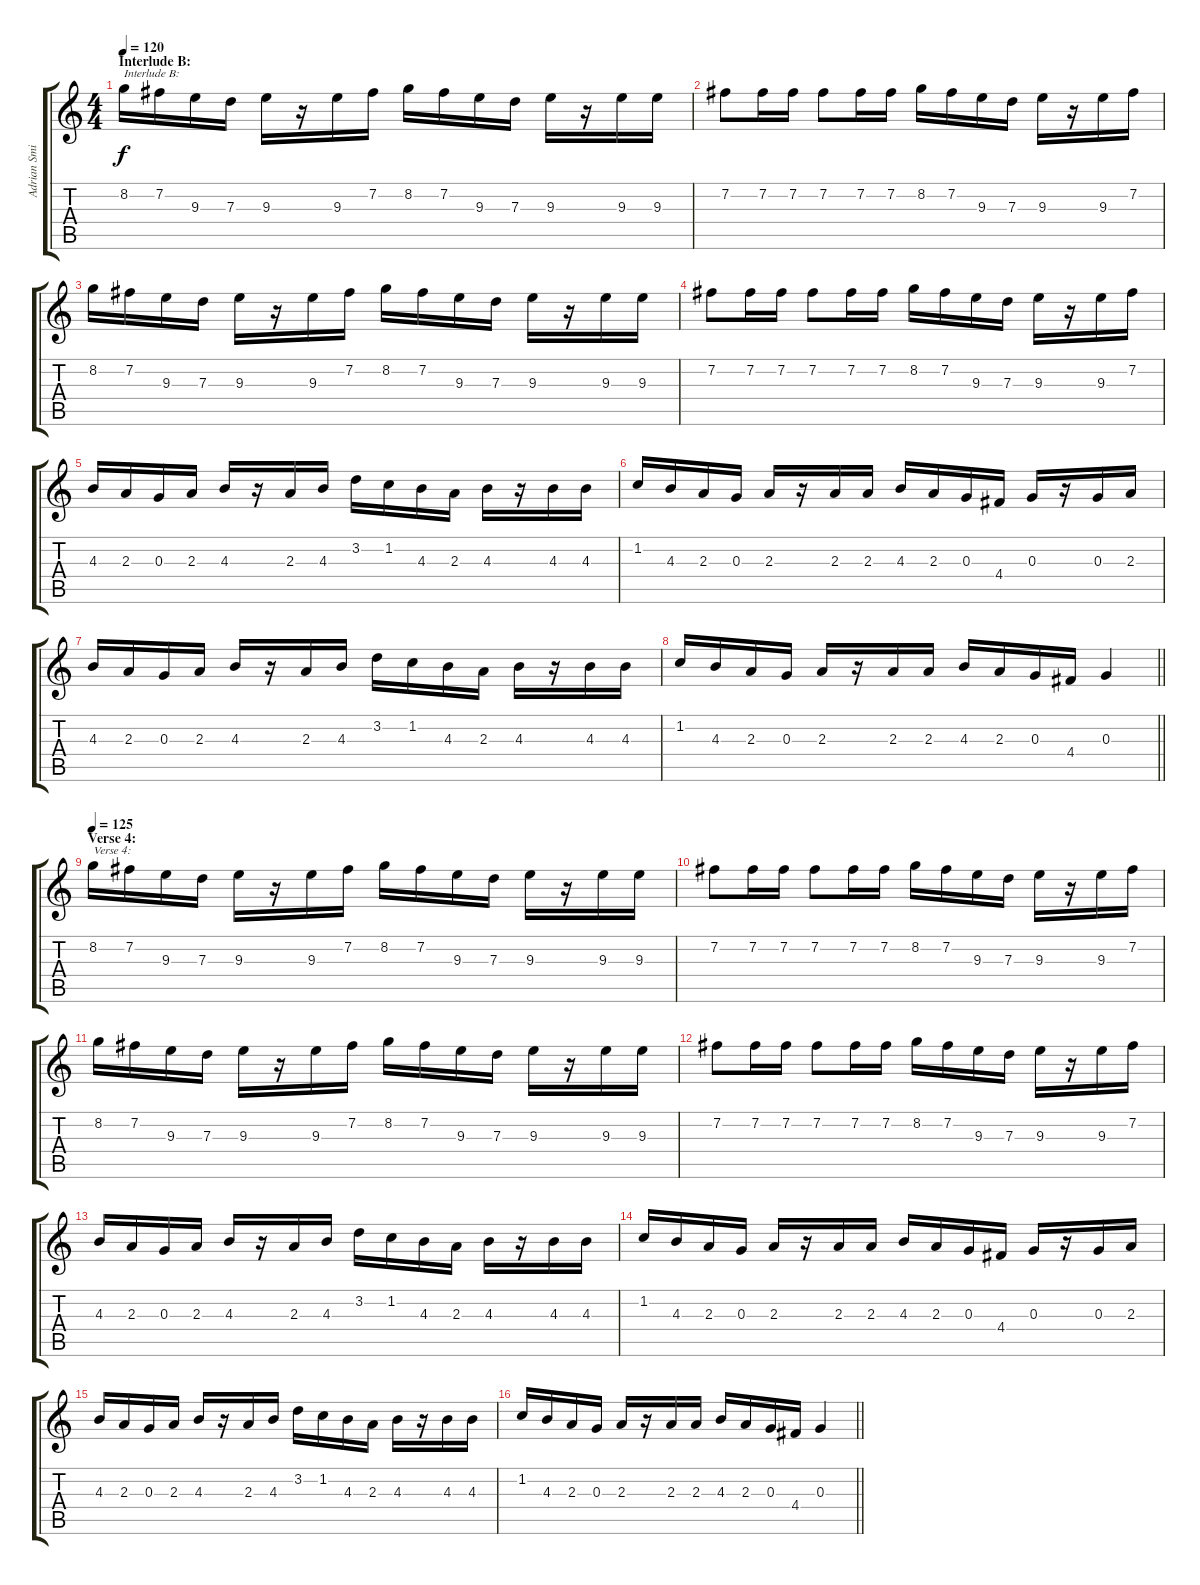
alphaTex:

\track ("Adrian Smith" "Adrian Smi") {instrument overdrivenguitar}
\staff {score tabs}
\tuning (E4 B3 G3 D3 A2 E2) {hide}
\ts (4 4)
\section ("" "Interlude B:")
\tempo 120
\clef g2
\ks c
8.2.16{txt "Interlude B:" dy f} 7.2.16 9.3.16 7.3.16 9.3.16 r.16 9.3.16 7.2.16 8.2.16 7.2.16 9.3.16 7.3.16 9.3.16 r.16 9.3.16 9.3.16 |
7.2.8 7.2.16 7.2.16 7.2.8 7.2.16 7.2.16 8.2.16 7.2.16 9.3.16 7.3.16 9.3.16 r.16 9.3.16 7.2.16 |
8.2.16 7.2.16 9.3.16 7.3.16 9.3.16 r.16 9.3.16 7.2.16 8.2.16 7.2.16 9.3.16 7.3.16 9.3.16 r.16 9.3.16 9.3.16 |
7.2.8 7.2.16 7.2.16 7.2.8 7.2.16 7.2.16 8.2.16 7.2.16 9.3.16 7.3.16 9.3.16 r.16 9.3.16 7.2.16 |
4.3.16 2.3.16 0.3.16 2.3.16 4.3.16 r.16 2.3.16 4.3.16 3.2.16 1.2.16 4.3.16 2.3.16 4.3.16 r.16 4.3.16 4.3.16 |
1.2.16 4.3.16 2.3.16 0.3.16 2.3.16 r.16 2.3.16 2.3.16 4.3.16 2.3.16 0.3.16 4.4.16 0.3.16 r.16 0.3.16 2.3.16 |
4.3.16 2.3.16 0.3.16 2.3.16 4.3.16 r.16 2.3.16 4.3.16 3.2.16 1.2.16 4.3.16 2.3.16 4.3.16 r.16 4.3.16 4.3.16 |
\barLineRight lightlight
1.2.16 4.3.16 2.3.16 0.3.16 2.3.16 r.16 2.3.16 2.3.16 4.3.16 2.3.16 0.3.16 4.4.16 0.3.4 |
\section ("" "Verse 4:")
\tempo 125
8.2.16{txt "Verse 4:"} 7.2.16 9.3.16 7.3.16 9.3.16 r.16 9.3.16 7.2.16 8.2.16 7.2.16 9.3.16 7.3.16 9.3.16 r.16 9.3.16 9.3.16 |
7.2.8 7.2.16 7.2.16 7.2.8 7.2.16 7.2.16 8.2.16 7.2.16 9.3.16 7.3.16 9.3.16 r.16 9.3.16 7.2.16 |
8.2.16 7.2.16 9.3.16 7.3.16 9.3.16 r.16 9.3.16 7.2.16 8.2.16 7.2.16 9.3.16 7.3.16 9.3.16 r.16 9.3.16 9.3.16 |
7.2.8 7.2.16 7.2.16 7.2.8 7.2.16 7.2.16 8.2.16 7.2.16 9.3.16 7.3.16 9.3.16 r.16 9.3.16 7.2.16 |
4.3.16 2.3.16 0.3.16 2.3.16 4.3.16 r.16 2.3.16 4.3.16 3.2.16 1.2.16 4.3.16 2.3.16 4.3.16 r.16 4.3.16 4.3.16 |
1.2.16 4.3.16 2.3.16 0.3.16 2.3.16 r.16 2.3.16 2.3.16 4.3.16 2.3.16 0.3.16 4.4.16 0.3.16 r.16 0.3.16 2.3.16 |
4.3.16 2.3.16 0.3.16 2.3.16 4.3.16 r.16 2.3.16 4.3.16 3.2.16 1.2.16 4.3.16 2.3.16 4.3.16 r.16 4.3.16 4.3.16 |
\barLineRight lightlight
1.2.16 4.3.16 2.3.16 0.3.16 2.3.16 r.16 2.3.16 2.3.16 4.3.16 2.3.16 0.3.16 4.4.16 0.3.4
